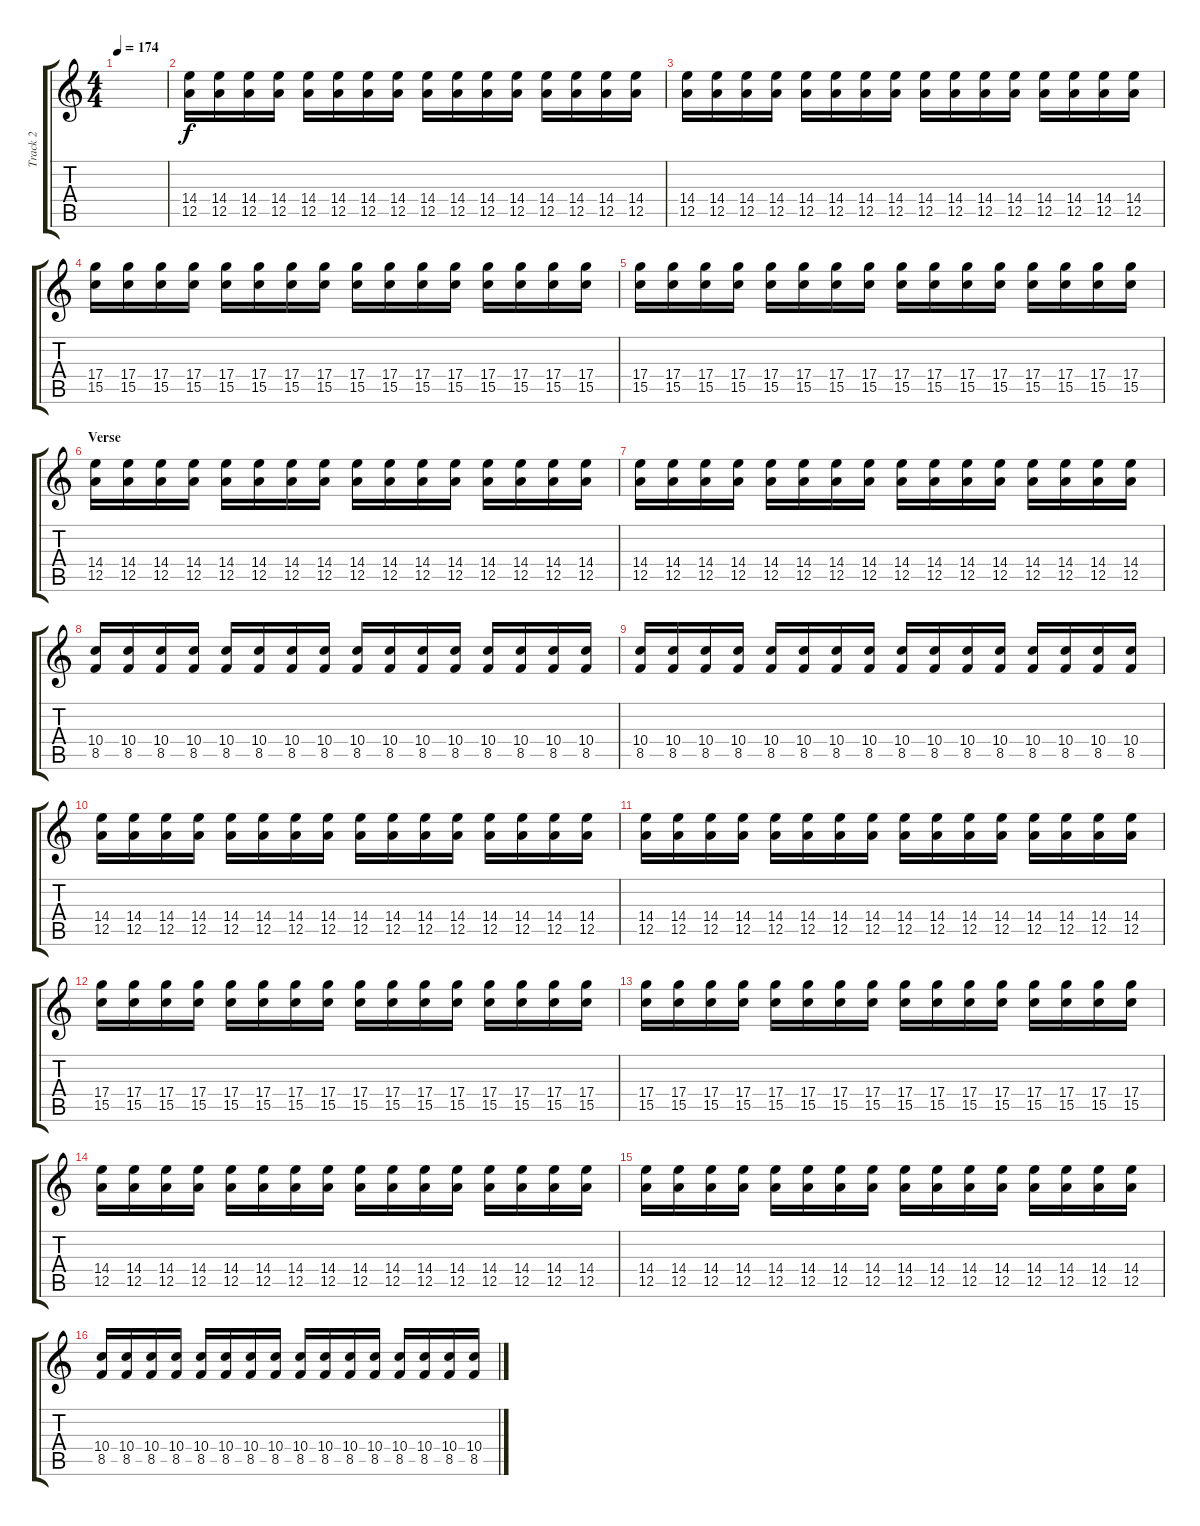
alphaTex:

\track ("Track 2" "Track 2") {instrument overdrivenguitar}
\staff {score tabs}
\tuning (E4 B3 G3 D3 A2 E2) {hide}
\ts (4 4)
\tempo 174
\clef g2
\ks c
|
(14.4 12.5).16 (14.4 12.5).16 (14.4 12.5).16 (14.4 12.5).16 (14.4 12.5).16 (14.4 12.5).16 (14.4 12.5).16 (14.4 12.5).16 (14.4 12.5).16 (14.4 12.5).16 (14.4 12.5).16 (14.4 12.5).16 (14.4 12.5).16 (14.4 12.5).16 (14.4 12.5).16 (14.4 12.5).16 |
(14.4 12.5).16 (14.4 12.5).16 (14.4 12.5).16 (14.4 12.5).16 (14.4 12.5).16 (14.4 12.5).16 (14.4 12.5).16 (14.4 12.5).16 (14.4 12.5).16 (14.4 12.5).16 (14.4 12.5).16 (14.4 12.5).16 (14.4 12.5).16 (14.4 12.5).16 (14.4 12.5).16 (14.4 12.5).16 |
(17.4 15.5).16 (17.4 15.5).16 (17.4 15.5).16 (17.4 15.5).16 (17.4 15.5).16 (17.4 15.5).16 (17.4 15.5).16 (17.4 15.5).16 (17.4 15.5).16 (17.4 15.5).16 (17.4 15.5).16 (17.4 15.5).16 (17.4 15.5).16 (17.4 15.5).16 (17.4 15.5).16 (17.4 15.5).16 |
(17.4 15.5).16 (17.4 15.5).16 (17.4 15.5).16 (17.4 15.5).16 (17.4 15.5).16 (17.4 15.5).16 (17.4 15.5).16 (17.4 15.5).16 (17.4 15.5).16 (17.4 15.5).16 (17.4 15.5).16 (17.4 15.5).16 (17.4 15.5).16 (17.4 15.5).16 (17.4 15.5).16 (17.4 15.5).16 |
\section ("" "Verse")
(14.4 12.5).16 (14.4 12.5).16 (14.4 12.5).16 (14.4 12.5).16 (14.4 12.5).16 (14.4 12.5).16 (14.4 12.5).16 (14.4 12.5).16 (14.4 12.5).16 (14.4 12.5).16 (14.4 12.5).16 (14.4 12.5).16 (14.4 12.5).16 (14.4 12.5).16 (14.4 12.5).16 (14.4 12.5).16 |
(14.4 12.5).16 (14.4 12.5).16 (14.4 12.5).16 (14.4 12.5).16 (14.4 12.5).16 (14.4 12.5).16 (14.4 12.5).16 (14.4 12.5).16 (14.4 12.5).16 (14.4 12.5).16 (14.4 12.5).16 (14.4 12.5).16 (14.4 12.5).16 (14.4 12.5).16 (14.4 12.5).16 (14.4 12.5).16 |
(10.4 8.5).16 (10.4 8.5).16 (10.4 8.5).16 (10.4 8.5).16 (10.4 8.5).16 (10.4 8.5).16 (10.4 8.5).16 (10.4 8.5).16 (10.4 8.5).16 (10.4 8.5).16 (10.4 8.5).16 (10.4 8.5).16 (10.4 8.5).16 (10.4 8.5).16 (10.4 8.5).16 (10.4 8.5).16 |
(10.4 8.5).16 (10.4 8.5).16 (10.4 8.5).16 (10.4 8.5).16 (10.4 8.5).16 (10.4 8.5).16 (10.4 8.5).16 (10.4 8.5).16 (10.4 8.5).16 (10.4 8.5).16 (10.4 8.5).16 (10.4 8.5).16 (10.4 8.5).16 (10.4 8.5).16 (10.4 8.5).16 (10.4 8.5).16 |
(14.4 12.5).16 (14.4 12.5).16 (14.4 12.5).16 (14.4 12.5).16 (14.4 12.5).16 (14.4 12.5).16 (14.4 12.5).16 (14.4 12.5).16 (14.4 12.5).16 (14.4 12.5).16 (14.4 12.5).16 (14.4 12.5).16 (14.4 12.5).16 (14.4 12.5).16 (14.4 12.5).16 (14.4 12.5).16 |
(14.4 12.5).16 (14.4 12.5).16 (14.4 12.5).16 (14.4 12.5).16 (14.4 12.5).16 (14.4 12.5).16 (14.4 12.5).16 (14.4 12.5).16 (14.4 12.5).16 (14.4 12.5).16 (14.4 12.5).16 (14.4 12.5).16 (14.4 12.5).16 (14.4 12.5).16 (14.4 12.5).16 (14.4 12.5).16 |
(17.4 15.5).16 (17.4 15.5).16 (17.4 15.5).16 (17.4 15.5).16 (17.4 15.5).16 (17.4 15.5).16 (17.4 15.5).16 (17.4 15.5).16 (17.4 15.5).16 (17.4 15.5).16 (17.4 15.5).16 (17.4 15.5).16 (17.4 15.5).16 (17.4 15.5).16 (17.4 15.5).16 (17.4 15.5).16 |
(17.4 15.5).16 (17.4 15.5).16 (17.4 15.5).16 (17.4 15.5).16 (17.4 15.5).16 (17.4 15.5).16 (17.4 15.5).16 (17.4 15.5).16 (17.4 15.5).16 (17.4 15.5).16 (17.4 15.5).16 (17.4 15.5).16 (17.4 15.5).16 (17.4 15.5).16 (17.4 15.5).16 (17.4 15.5).16 |
(14.4 12.5).16 (14.4 12.5).16 (14.4 12.5).16 (14.4 12.5).16 (14.4 12.5).16 (14.4 12.5).16 (14.4 12.5).16 (14.4 12.5).16 (14.4 12.5).16 (14.4 12.5).16 (14.4 12.5).16 (14.4 12.5).16 (14.4 12.5).16 (14.4 12.5).16 (14.4 12.5).16 (14.4 12.5).16 |
(14.4 12.5).16 (14.4 12.5).16 (14.4 12.5).16 (14.4 12.5).16 (14.4 12.5).16 (14.4 12.5).16 (14.4 12.5).16 (14.4 12.5).16 (14.4 12.5).16 (14.4 12.5).16 (14.4 12.5).16 (14.4 12.5).16 (14.4 12.5).16 (14.4 12.5).16 (14.4 12.5).16 (14.4 12.5).16 |
(10.4 8.5).16 (10.4 8.5).16 (10.4 8.5).16 (10.4 8.5).16 (10.4 8.5).16 (10.4 8.5).16 (10.4 8.5).16 (10.4 8.5).16 (10.4 8.5).16 (10.4 8.5).16 (10.4 8.5).16 (10.4 8.5).16 (10.4 8.5).16 (10.4 8.5).16 (10.4 8.5).16 (10.4 8.5).16
